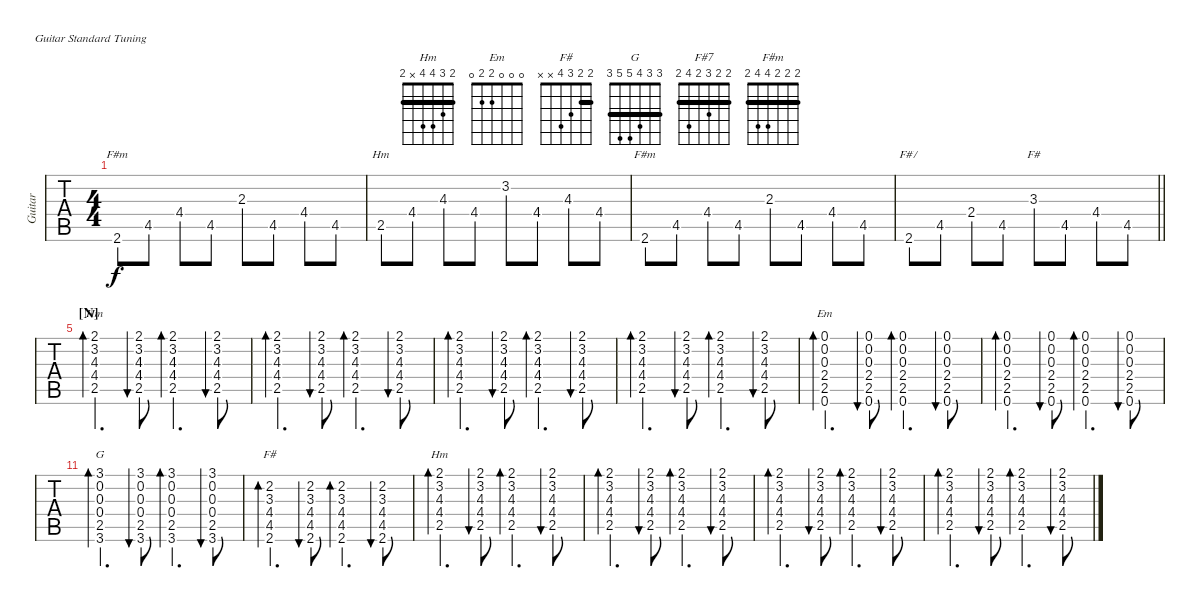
\bracketExtendMode groupsimilarinstruments
\multiTrackTrackNamePolicy hidden
\firstSystemTrackNameMode fullname
\otherSystemsTrackNameMode fullname
\otherSystemsTrackNameOrientation horizontal
\defaultBarNumberDisplay FirstOfSystem
\track ("Guitar" "S-Gt") {multiBarRest instrument acousticguitarsteel}
\staff {tabs}
\tuning (E4 B3 G3 D3 A2 E2)
\chord ("Hm" 2 3 4 4 x 2) {barre 2}
\chord ("Em" 0 0 0 2 2 0)
\chord ("F#" 2 2 3 4 x x) {barre 2}
\chord ("G" 3 3 4 5 5 3) {barre (3 3)}
\chord ("F#7" 2 2 3 2 4 2) {barre (2 2 2)}
\chord ("F#m" 2 2 2 4 4 2) {barre (2 2 2)}
\ts (4 4)
\tempo (150 hide)
\clef g2
\ks c
2.6.8{ch "F#m" dy f} 4.5.8 4.4.8 4.5.8 2.3.8 4.5.8 4.4.8 4.5.8 |
2.5.8{ch "Hm"} 4.4.8 4.3.8 4.4.8 3.2.8 4.4.8 4.3.8 4.4.8 |
2.6.8{ch "F#m"} 4.5.8 4.4.8 4.5.8 2.3.8 4.5.8 4.4.8 4.5.8 |
\barLineRight lightlight
2.6.8{ch "F#7"} 4.5.8 2.4.8 4.5.8 3.3.8{ch "F#"} 4.5.8 4.4.8 4.5.8 |
\section ("N" "")
(2.1 3.2 4.3 4.4 2.5).4{d bd 60 ch "Hm"} (2.1 3.2 4.3 4.4 2.5).8{bu 60} (2.1 3.2 4.3 4.4 2.5).4{d bd 60} (2.1 3.2 4.3 4.4 2.5).8{bu 60} |
(2.1 3.2 4.3 4.4 2.5).4{d bd 60} (2.1 3.2 4.3 4.4 2.5).8{bu 60} (2.1 3.2 4.3 4.4 2.5).4{d bd 60} (2.1 3.2 4.3 4.4 2.5).8{bu 60} |
(2.1 3.2 4.3 4.4 2.5).4{d bd 60} (2.1 3.2 4.3 4.4 2.5).8{bu 60} (2.1 3.2 4.3 4.4 2.5).4{d bd 60} (2.1 3.2 4.3 4.4 2.5).8{bu 60} |
(2.1 3.2 4.3 4.4 2.5).4{d bd 60} (2.1 3.2 4.3 4.4 2.5).8{bu 60} (2.1 3.2 4.3 4.4 2.5).4{d bd 60} (2.1 3.2 4.3 4.4 2.5).8{bu 60} |
(0.1 0.2 0.3 2.4 2.5 0.6).4{d bd 60 ch "Em"} (0.1 0.2 0.3 2.4 2.5 0.6).8{bu 60} (0.1 0.2 0.3 2.4 2.5 0.6).4{d bd 60} (0.1 0.2 0.3 2.4 2.5 0.6).8{bu 60} |
(0.1 0.2 0.3 2.4 2.5 0.6).4{d bd 60} (0.1 0.2 0.3 2.4 2.5 0.6).8{bu 60} (0.1 0.2 0.3 2.4 2.5 0.6).4{d bd 60} (0.1 0.2 0.3 2.4 2.5 0.6).8{bu 60} |
(3.1 0.2 0.3 0.4 2.5 3.6).4{d bd 60 ch "G"} (3.1 0.2 0.3 0.4 2.5 3.6).8{bu 60} (3.1 0.2 0.3 0.4 2.5 3.6).4{d bd 60} (3.1 0.2 0.3 0.4 2.5 3.6).8{bu 60} |
(2.2 3.3 4.4 4.5 2.6).4{d bd 60 ch "F#"} (2.2 3.3 4.4 4.5 2.6).8{bu 60} (2.2 3.3 4.4 4.5 2.6).4{d bd 60} (2.2 3.3 4.4 4.5 2.6).8{bu 60} |
(2.1 3.2 4.3 4.4 2.5).4{d bd 60 ch "Hm"} (2.1 3.2 4.3 4.4 2.5).8{bu 60} (2.1 3.2 4.3 4.4 2.5).4{d bd 60} (2.1 3.2 4.3 4.4 2.5).8{bu 60} |
(2.1 3.2 4.3 4.4 2.5).4{d bd 60} (2.1 3.2 4.3 4.4 2.5).8{bu 60} (2.1 3.2 4.3 4.4 2.5).4{d bd 60} (2.1 3.2 4.3 4.4 2.5).8{bu 60} |
(2.1 3.2 4.3 4.4 2.5).4{d bd 60} (2.1 3.2 4.3 4.4 2.5).8{bu 60} (2.1 3.2 4.3 4.4 2.5).4{d bd 60} (2.1 3.2 4.3 4.4 2.5).8{bu 60} |
(2.1 3.2 4.3 4.4 2.5).4{d bd 60} (2.1 3.2 4.3 4.4 2.5).8{bu 60} (2.1 3.2 4.3 4.4 2.5).4{d bd 60} (2.1 3.2 4.3 4.4 2.5).8{bu 60}
